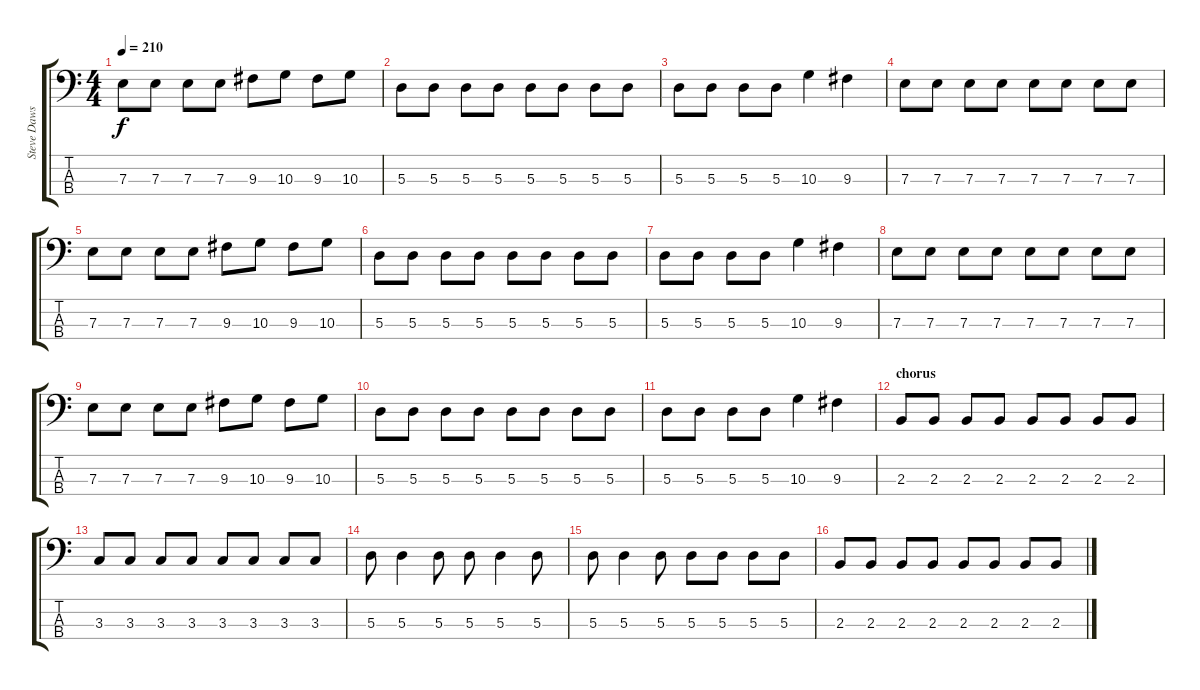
\track ("Steve Dawson" "Steve Daws") {instrument electricbassfinger}
\staff {score tabs}
\tuning (G2 D2 A1 E1) {hide}
\ts (4 4)
\tempo 210
\clef f4
\ks c
7.3.8{dy f} 7.3.8 7.3.8 7.3.8 9.3.8 10.3.8 9.3.8 10.3.8 |
5.3.8 5.3.8 5.3.8 5.3.8 5.3.8 5.3.8 5.3.8 5.3.8 |
5.3.8 5.3.8 5.3.8 5.3.8 10.3.4 9.3.4 |
7.3.8 7.3.8 7.3.8 7.3.8 7.3.8 7.3.8 7.3.8 7.3.8 |
7.3.8 7.3.8 7.3.8 7.3.8 9.3.8 10.3.8 9.3.8 10.3.8 |
5.3.8 5.3.8 5.3.8 5.3.8 5.3.8 5.3.8 5.3.8 5.3.8 |
5.3.8 5.3.8 5.3.8 5.3.8 10.3.4 9.3.4 |
7.3.8 7.3.8 7.3.8 7.3.8 7.3.8 7.3.8 7.3.8 7.3.8 |
7.3.8 7.3.8 7.3.8 7.3.8 9.3.8 10.3.8 9.3.8 10.3.8 |
5.3.8 5.3.8 5.3.8 5.3.8 5.3.8 5.3.8 5.3.8 5.3.8 |
5.3.8 5.3.8 5.3.8 5.3.8 10.3.4 9.3.4 |
\section ("" "chorus")
2.3.8 2.3.8 2.3.8 2.3.8 2.3.8 2.3.8 2.3.8 2.3.8 |
3.3.8 3.3.8 3.3.8 3.3.8 3.3.8 3.3.8 3.3.8 3.3.8 |
5.3.8 5.3.4 5.3.8 5.3.8 5.3.4 5.3.8 |
5.3.8 5.3.4 5.3.8 5.3.8 5.3.8 5.3.8 5.3.8 |
2.3.8 2.3.8 2.3.8 2.3.8 2.3.8 2.3.8 2.3.8 2.3.8
